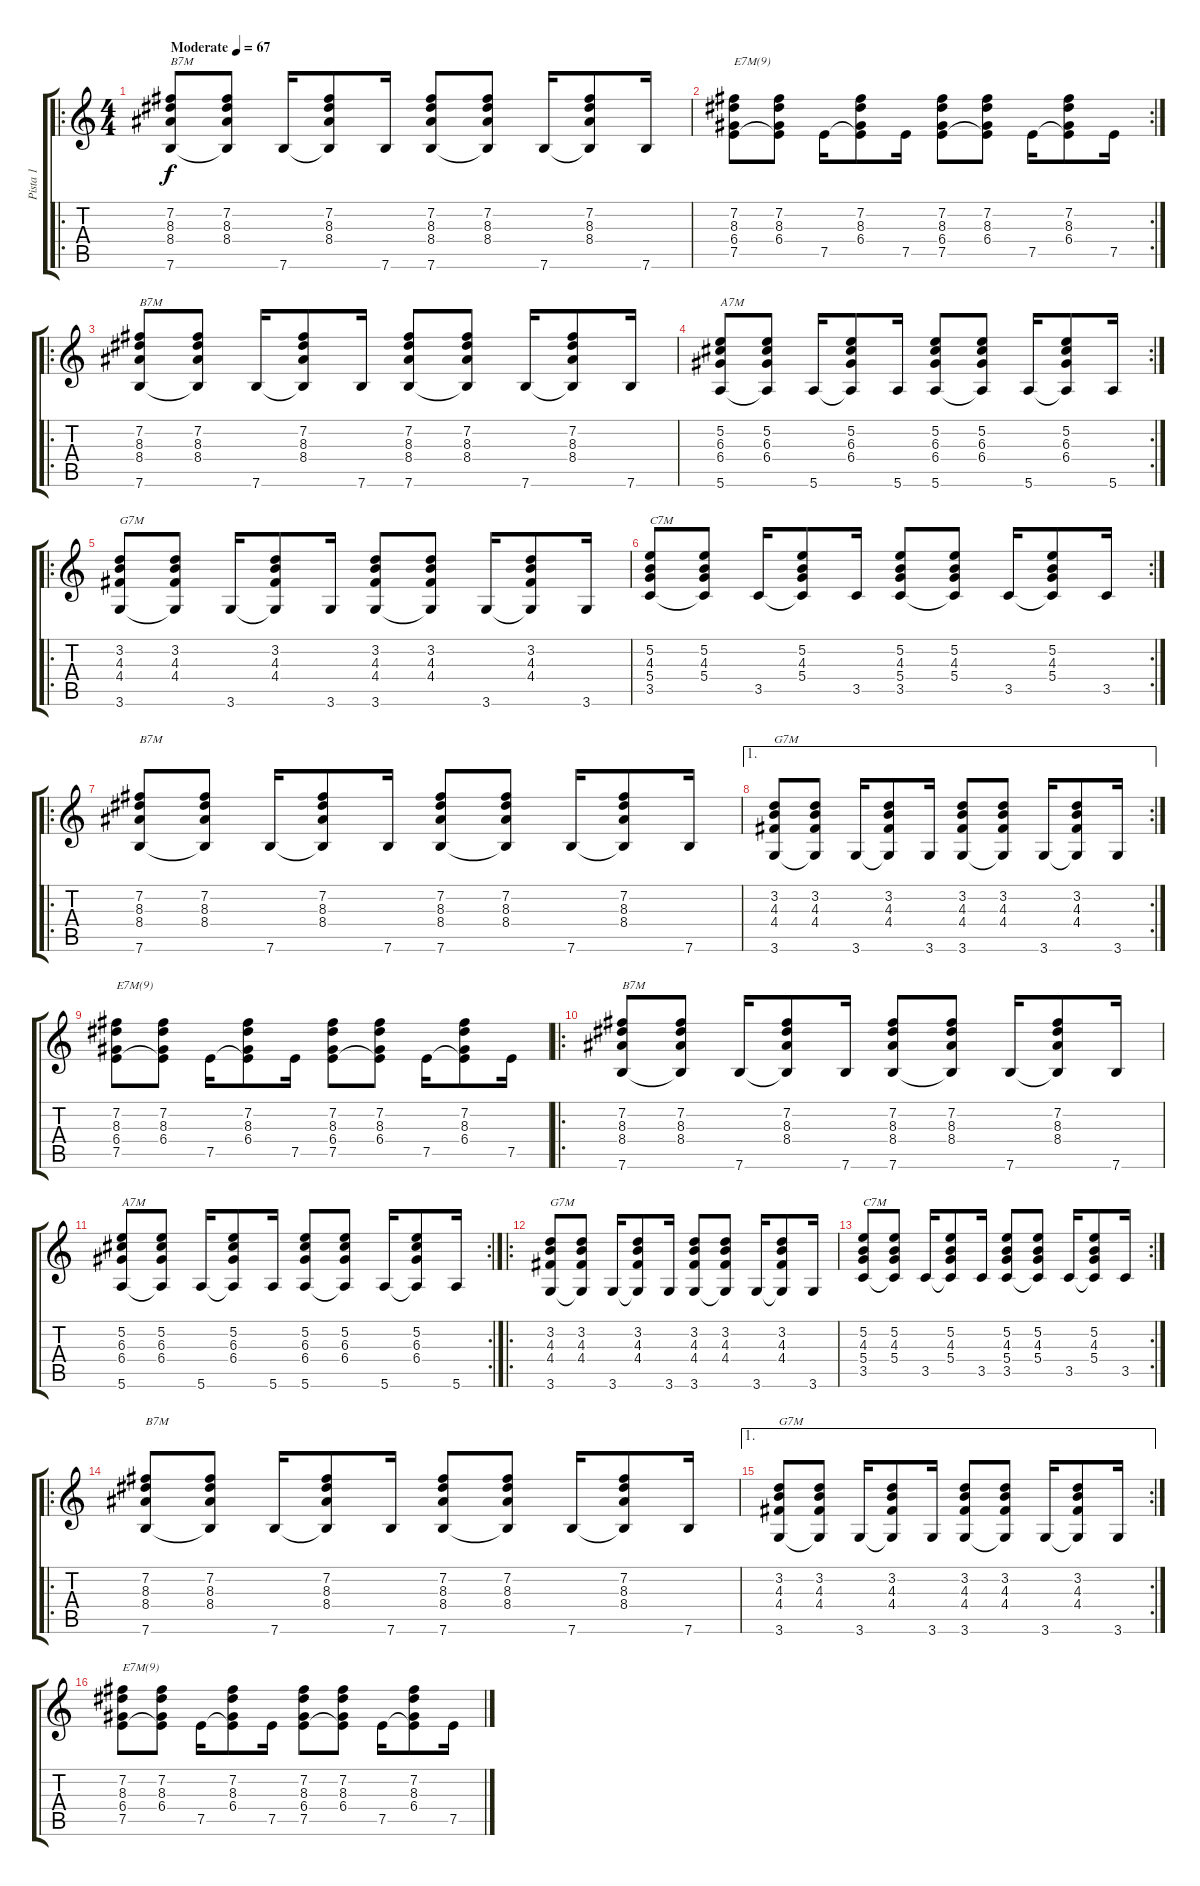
\track ("Pista 1" "Pista 1") {instrument acousticguitarnylon}
\staff {score tabs}
\tuning (E4 B3 G3 D3 A2 E2) {hide}
\ro
\ts (4 4)
\tempo (67 "Moderate")
\clef g2
\ks c
(7.2 8.3 8.4 7.6).8{txt "B7M" dy f instrument acousticguitarnylon} (7.2 8.3 8.4 7.6{t}).8 7.6.16 (7.2 8.3 8.4 7.6{t}).8 7.6.16 (7.2 8.3 8.4 7.6).8 (7.2 8.3 8.4 7.6{t}).8 7.6.16 (7.2 8.3 8.4 7.6{t}).8 7.6.16 |
\rc 2
(7.2 8.3 6.4 7.5).8{txt "E7M(9)"} (7.2 8.3 6.4 7.5{t}).8 7.5.16 (7.2 8.3 6.4 7.5{t}).8 7.5.16 (7.2 8.3 6.4 7.5).8 (7.2 8.3 6.4 7.5{t}).8 7.5.16 (7.2 8.3 6.4 7.5{t}).8 7.5.16 |
\ro
(7.2 8.3 8.4 7.6).8{txt "B7M"} (7.2 8.3 8.4 7.6{t}).8 7.6.16 (7.2 8.3 8.4 7.6{t}).8 7.6.16 (7.2 8.3 8.4 7.6).8 (7.2 8.3 8.4 7.6{t}).8 7.6.16 (7.2 8.3 8.4 7.6{t}).8 7.6.16 |
\rc 2
(5.2 6.3 6.4 5.6).8{txt "A7M"} (5.2 6.3 6.4 5.6{t}).8 5.6.16 (5.2 6.3 6.4 5.6{t}).8 5.6.16 (5.2 6.3 6.4 5.6).8 (5.2 6.3 6.4 5.6{t}).8 5.6.16 (5.2 6.3 6.4 5.6{t}).8 5.6.16 |
\ro
(3.2 4.3 4.4 3.6).8{txt "G7M"} (3.2 4.3 4.4 3.6{t}).8 3.6.16 (3.2 4.3 4.4 3.6{t}).8 3.6.16 (3.2 4.3 4.4 3.6).8 (3.2 4.3 4.4 3.6{t}).8 3.6.16 (3.2 4.3 4.4 3.6{t}).8 3.6.16 |
\rc 2
(5.2 4.3 5.4 3.5).8{txt "C7M"} (5.2 4.3 5.4 3.5{t}).8 3.5.16 (5.2 4.3 5.4 3.5{t}).8 3.5.16 (5.2 4.3 5.4 3.5).8 (5.2 4.3 5.4 3.5{t}).8 3.5.16 (5.2 4.3 5.4 3.5{t}).8 3.5.16 |
\ro
(7.2 8.3 8.4 7.6).8{txt "B7M"} (7.2 8.3 8.4 7.6{t}).8 7.6.16 (7.2 8.3 8.4 7.6{t}).8 7.6.16 (7.2 8.3 8.4 7.6).8 (7.2 8.3 8.4 7.6{t}).8 7.6.16 (7.2 8.3 8.4 7.6{t}).8 7.6.16 |
\ae 1
\rc 2
(3.2 4.3 4.4 3.6).8{txt "G7M"} (3.2 4.3 4.4 3.6{t}).8 3.6.16 (3.2 4.3 4.4 3.6{t}).8 3.6.16 (3.2 4.3 4.4 3.6).8 (3.2 4.3 4.4 3.6{t}).8 3.6.16 (3.2 4.3 4.4 3.6{t}).8 3.6.16 |
(7.2 8.3 6.4 7.5).8{txt "E7M(9)"} (7.2 8.3 6.4 7.5{t}).8 7.5.16 (7.2 8.3 6.4 7.5{t}).8 7.5.16 (7.2 8.3 6.4 7.5).8 (7.2 8.3 6.4 7.5{t}).8 7.5.16 (7.2 8.3 6.4 7.5{t}).8 7.5.16 |
\ro
(7.2 8.3 8.4 7.6).8{txt "B7M"} (7.2 8.3 8.4 7.6{t}).8 7.6.16 (7.2 8.3 8.4 7.6{t}).8 7.6.16 (7.2 8.3 8.4 7.6).8 (7.2 8.3 8.4 7.6{t}).8 7.6.16 (7.2 8.3 8.4 7.6{t}).8 7.6.16 |
\rc 2
(5.2 6.3 6.4 5.6).8{txt "A7M"} (5.2 6.3 6.4 5.6{t}).8 5.6.16 (5.2 6.3 6.4 5.6{t}).8 5.6.16 (5.2 6.3 6.4 5.6).8 (5.2 6.3 6.4 5.6{t}).8 5.6.16 (5.2 6.3 6.4 5.6{t}).8 5.6.16 |
\ro
(3.2 4.3 4.4 3.6).8{txt "G7M"} (3.2 4.3 4.4 3.6{t}).8 3.6.16 (3.2 4.3 4.4 3.6{t}).8 3.6.16 (3.2 4.3 4.4 3.6).8 (3.2 4.3 4.4 3.6{t}).8 3.6.16 (3.2 4.3 4.4 3.6{t}).8 3.6.16 |
\rc 2
(5.2 4.3 5.4 3.5).8{txt "C7M"} (5.2 4.3 5.4 3.5{t}).8 3.5.16 (5.2 4.3 5.4 3.5{t}).8 3.5.16 (5.2 4.3 5.4 3.5).8 (5.2 4.3 5.4 3.5{t}).8 3.5.16 (5.2 4.3 5.4 3.5{t}).8 3.5.16 |
\ro
(7.2 8.3 8.4 7.6).8{txt "B7M"} (7.2 8.3 8.4 7.6{t}).8 7.6.16 (7.2 8.3 8.4 7.6{t}).8 7.6.16 (7.2 8.3 8.4 7.6).8 (7.2 8.3 8.4 7.6{t}).8 7.6.16 (7.2 8.3 8.4 7.6{t}).8 7.6.16 |
\ae 1
\rc 2
(3.2 4.3 4.4 3.6).8{txt "G7M"} (3.2 4.3 4.4 3.6{t}).8 3.6.16 (3.2 4.3 4.4 3.6{t}).8 3.6.16 (3.2 4.3 4.4 3.6).8 (3.2 4.3 4.4 3.6{t}).8 3.6.16 (3.2 4.3 4.4 3.6{t}).8 3.6.16 |
(7.2 8.3 6.4 7.5).8{txt "E7M(9)"} (7.2 8.3 6.4 7.5{t}).8 7.5.16 (7.2 8.3 6.4 7.5{t}).8 7.5.16 (7.2 8.3 6.4 7.5).8 (7.2 8.3 6.4 7.5{t}).8 7.5.16 (7.2 8.3 6.4 7.5{t}).8 7.5.16
